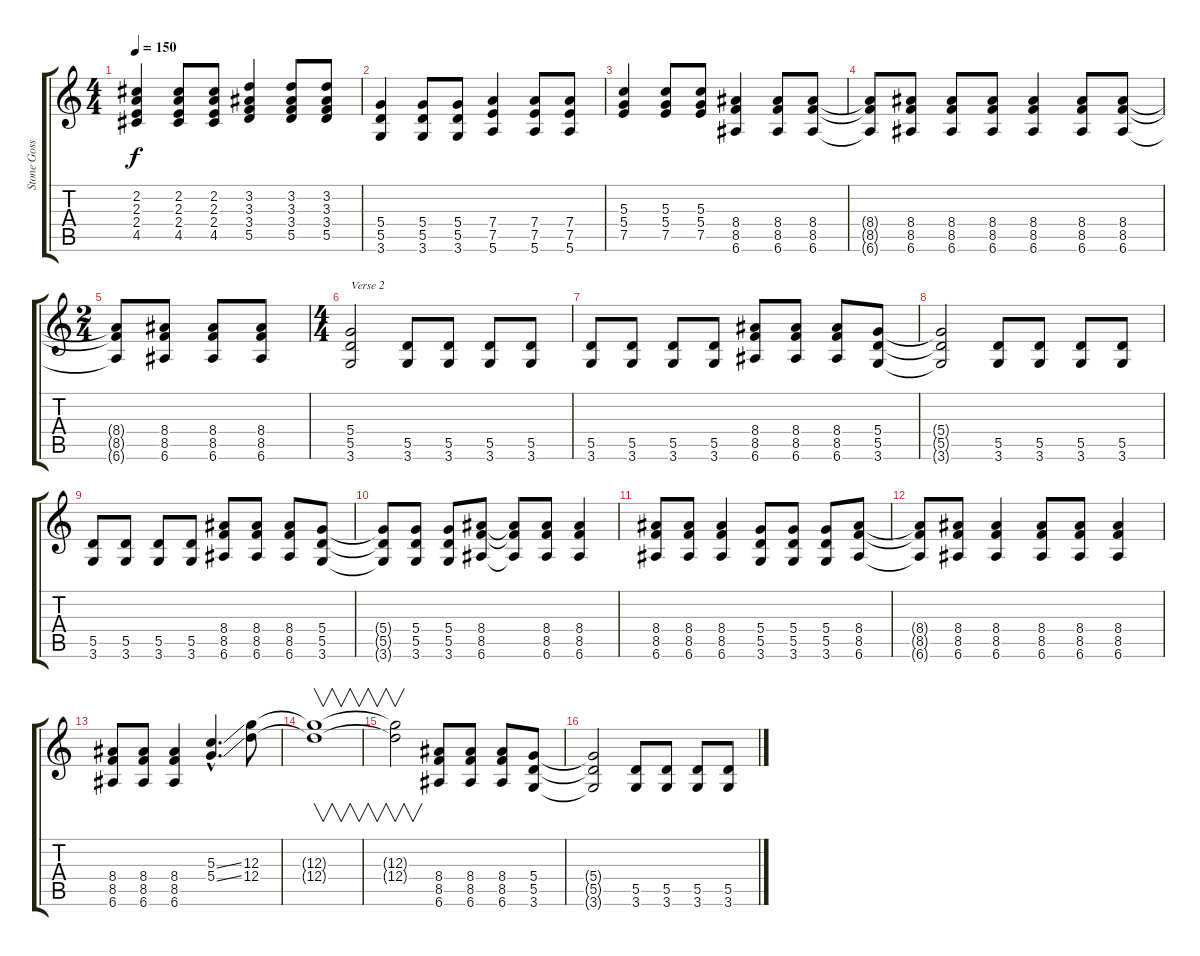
\track ("Stone Gossard" "Stone Goss") {instrument distortionguitar}
\staff {score tabs}
\tuning (E4 B3 G3 D3 A2 E2) {hide}
\ts (4 4)
\tempo 150
\clef g2
\ks c
(2.2 2.3 2.4 4.5).4{dy f} (2.2 2.3 2.4 4.5).8 (2.2 2.3 2.4 4.5).8 (3.2 3.3 3.4 5.5).4 (3.2 3.3 3.4 5.5).8 (3.2 3.3 3.4 5.5).8 |
(5.4 5.5 3.6).4 (5.4 5.5 3.6).8 (5.4 5.5 3.6).8 (7.4 7.5 5.6).4 (7.4 7.5 5.6).8 (7.4 7.5 5.6).8 |
(5.3 5.4 7.5).4 (5.3 5.4 7.5).8 (5.3 5.4 7.5).8 (8.4 8.5 6.6).4 (8.4 8.5 6.6).8 (8.4 8.5 6.6).8 |
(8.4{t} 8.5{t} 6.6{t}).8 (8.4 8.5 6.6).8 (8.4 8.5 6.6).8 (8.4 8.5 6.6).8 (8.4 8.5 6.6).4 (8.4 8.5 6.6).8 (8.4 8.5 6.6).8 |
\ts (2 4)
(8.4{t} 8.5{t} 6.6{t}).8 (8.4 8.5 6.6).8 (8.4 8.5 6.6).8 (8.4 8.5 6.6).8 |
\ts (4 4)
(5.4 5.5 3.6).2{txt "Verse 2"} (5.5 3.6).8 (5.5 3.6).8 (5.5 3.6).8 (5.5 3.6).8 |
(5.5 3.6).8 (5.5 3.6).8 (5.5 3.6).8 (5.5 3.6).8 (8.4 8.5 6.6).8 (8.4 8.5 6.6).8 (8.4 8.5 6.6).8 (5.4 5.5 3.6).8 |
(5.4{t} 5.5{t} 3.6{t}).2 (5.5 3.6).8 (5.5 3.6).8 (5.5 3.6).8 (5.5 3.6).8 |
(5.5 3.6).8 (5.5 3.6).8 (5.5 3.6).8 (5.5 3.6).8 (8.4 8.5 6.6).8 (8.4 8.5 6.6).8 (8.4 8.5 6.6).8 (5.4 5.5 3.6).8 |
(5.4{t} 5.5{t} 3.6{t}).8 (5.4 5.5 3.6).8 (5.4 5.5 3.6).8 (8.4 8.5 6.6).8 (8.4{t} 8.5{t} 6.6{t}).8 (8.4 8.5 6.6).8 (8.4 8.5 6.6).4 |
(8.4 8.5 6.6).8 (8.4 8.5 6.6).8 (8.4 8.5 6.6).4 (5.4 5.5 3.6).8 (5.4 5.5 3.6).8 (5.4 5.5 3.6).8 (8.4 8.5 6.6).8 |
(8.4{t} 8.5{t} 6.6{t}).8 (8.4 8.5 6.6).8 (8.4 8.5 6.6).4 (8.4 8.5 6.6).8 (8.4 8.5 6.6).8 (8.4 8.5 6.6).4 |
(8.4 8.5 6.6).8 (8.4 8.5 6.6).8 (8.4 8.5 6.6).4 (5.3{ss hac} 5.4{ss hac}).4{d} (12.3 12.4).8 |
(12.3{t} 12.4{t}).1{v} |
(12.3{t} 12.4{t}).2{v} (8.4 8.5 6.6).8 (8.4 8.5 6.6).8 (8.4 8.5 6.6).8 (5.4 5.5 3.6).8 |
(5.4{t} 5.5{t} 3.6{t}).2 (5.5 3.6).8 (5.5 3.6).8 (5.5 3.6).8 (5.5 3.6).8
